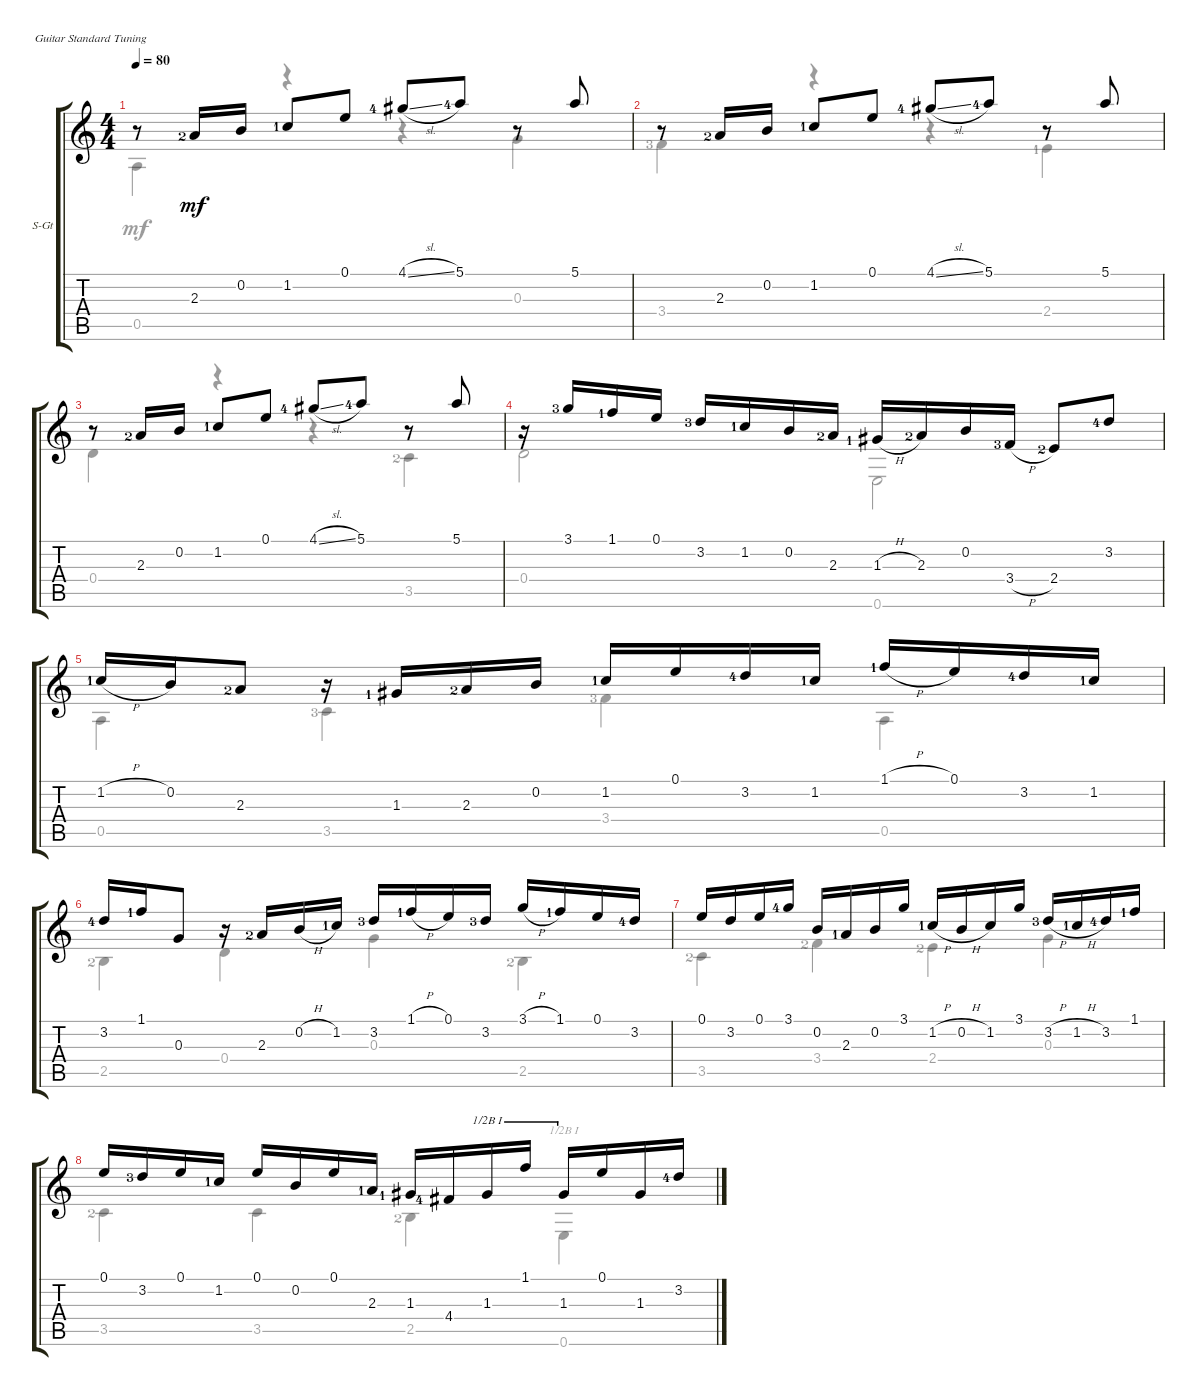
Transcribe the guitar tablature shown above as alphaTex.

\defaultSystemsLayout 4
\bracketExtendMode groupsimilarinstruments
\firstSystemTrackNameOrientation horizontal
\otherSystemsTrackNameOrientation horizontal
\track ("Steel Guitar" "S-Gt") {instrument acousticguitarsteel}
\staff {score tabs}
\tuning (E4 B3 G3 D3 A2 E2)
\voice
\ts (4 4)
\tempo 80
\clef g2
\ks c
r.8{dy mf instrument acousticguitarsteel} 2.3{lf 3}.16 0.2.16 1.2{lf 2}.8 0.1.8 4.1{sl lf 5}.8 5.1{lf 5}.8 r.8 5.1.8 |
r.8 2.3{lf 3}.16 0.2.16 1.2{lf 2}.8 0.1.8 4.1{sl lf 5}.8 5.1{lf 5}.8 r.8 5.1.8 |
r.8 2.3{lf 3}.16 0.2.16 1.2{lf 2}.8 0.1.8 4.1{sl lf 5}.8 5.1{lf 5}.8 r.8 5.1.8 |
r.16 3.1{lf 4}.16 1.1{lf 2}.16 0.1.16 3.2{lf 4}.16 1.2{lf 2}.16 0.2.16 2.3{lf 3}.16 1.3{h lf 2}.16 2.3{lf 3}.16 0.2.16 3.4{h lf 4}.16 2.4{lf 3}.8 3.2{lf 5}.8 |
1.2{h lf 2}.16 0.2.16 2.3{lf 3}.8 r.16 1.3{lf 2}.16 2.3{lf 3}.16 0.2.16 1.2{lf 2}.16 0.1.16 3.2{lf 5}.16 1.2{lf 2}.16 1.1{h lf 2}.16 0.1.16 3.2{lf 5}.16 1.2{lf 2}.16 |
3.2{lf 5}.16 1.1{lf 2}.16 0.3.8 r.16 2.3{lf 3}.16 0.2{h}.16 1.2{lf 2}.16 3.2{lf 4}.16 1.1{h lf 2}.16 0.1.16 3.2{lf 4}.16 3.1{h}.16 1.1{lf 2}.16 0.1.16 3.2{lf 5}.16 |
0.1.16 3.2.16 0.1.16 3.1{lf 5}.16 0.2.16 2.3{lf 2}.16 0.2.16 3.1.16 1.2{h lf 2}.16 0.2{h}.16 1.2.16 3.1.16 3.2{h lf 4}.16 1.2{h lf 2}.16 3.2{lf 5}.16 1.1{lf 2}.16 |
0.1.16 3.2{lf 4}.16 0.1.16 1.2{lf 2}.16 0.1.16 0.2.16 0.1.16 2.3{lf 2}.16 1.3{lf 2}.16 4.4{lf 5}.16 1.3.16{barre (1 half)} 1.1.16{barre (1 half)} 1.3.16{barre (1 half)} 0.1.16 1.3.16 3.2{lf 5}.16
\voice
\clef g2
\ottava regular
\simile none
\ks c
0.5.4{dy mf} r.4 r.4 0.3.4 |
3.4{lf 4}.4 r.4 r.4 2.4{lf 2}.4 |
0.4.4 r.4 r.4 3.5{lf 3}.4 |
0.4.2 0.6.2 |
0.5.4 3.5{lf 4}.4 3.4{lf 4}.4 0.5.4 |
2.5{lf 3}.4 0.4.4 0.3.4 2.5{lf 3}.4 |
3.5{lf 3}.4 3.4{lf 3}.4 2.4{lf 3}.4 0.3.4 |
3.5{lf 3}.4 3.5.4 2.5{lf 3}.4 0.6.4{barre (1 half)}
